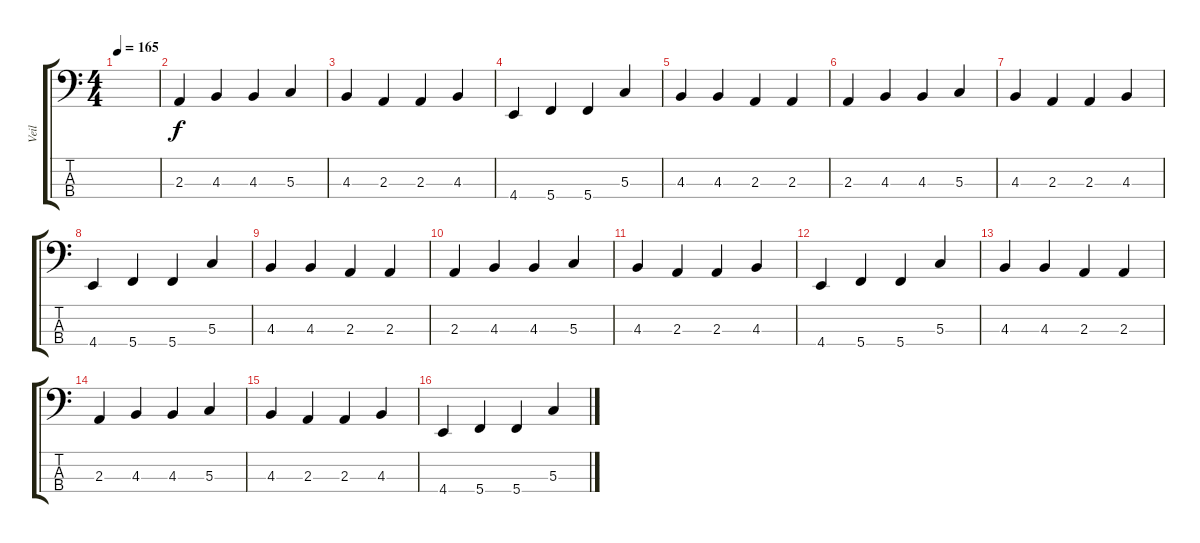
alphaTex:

\track ("Veil" "Veil") {instrument electricbasspick}
\staff {score tabs}
\tuning (F2 C2 G1 C1) {hide}
\ts (4 4)
\tempo 165
\clef f4
\ks c
|
2.3.4 4.3.4 4.3.4 5.3.4 |
4.3.4 2.3.4 2.3.4 4.3.4 |
4.4.4 5.4.4 5.4.4 5.3.4 |
4.3.4 4.3.4 2.3.4 2.3.4 |
2.3.4 4.3.4 4.3.4 5.3.4 |
4.3.4 2.3.4 2.3.4 4.3.4 |
4.4.4 5.4.4 5.4.4 5.3.4 |
4.3.4 4.3.4 2.3.4 2.3.4 |
2.3.4 4.3.4 4.3.4 5.3.4 |
4.3.4 2.3.4 2.3.4 4.3.4 |
4.4.4 5.4.4 5.4.4 5.3.4 |
4.3.4 4.3.4 2.3.4 2.3.4 |
2.3.4 4.3.4 4.3.4 5.3.4 |
4.3.4 2.3.4 2.3.4 4.3.4 |
4.4.4 5.4.4 5.4.4 5.3.4
